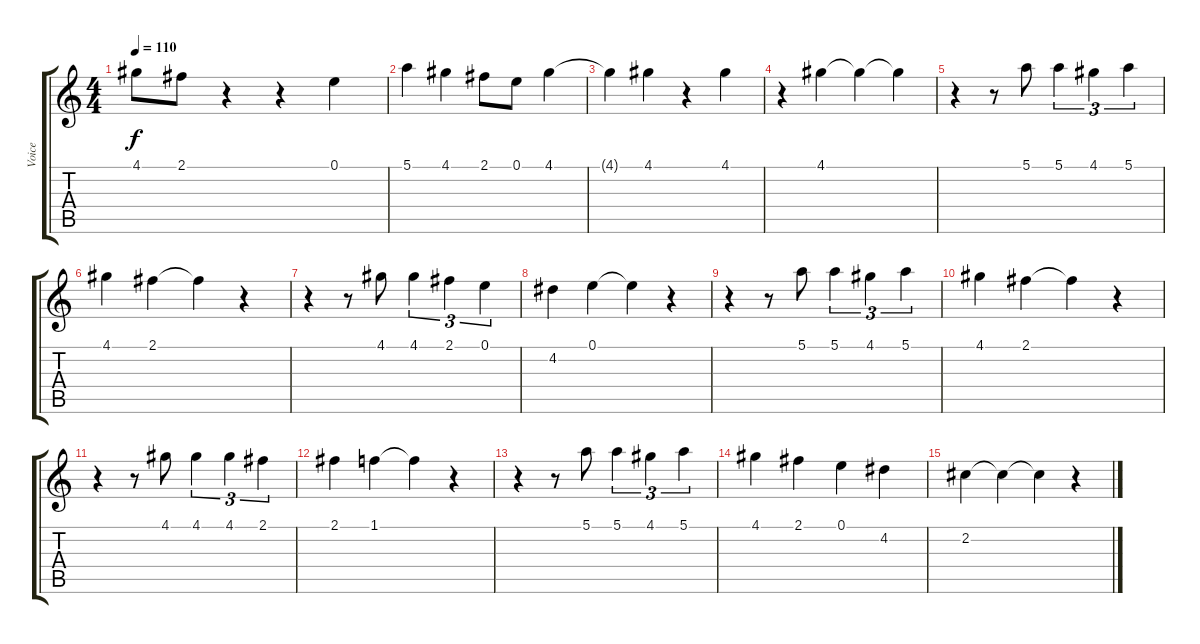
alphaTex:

\track ("Voice" "Voice") {instrument overdrivenguitar}
\staff {score tabs}
\tuning (E4 B3 G3 D3 A2 E2) {hide}
\ts (4 4)
\tempo 110
\clef g2
\ks c
4.1{t}.8{dy f} 2.1.8 r.4 r.4 0.1.4 |
5.1.4 4.1.4 2.1.8 0.1.8 4.1.4 |
4.1{t}.4 4.1.4 r.4 4.1.4 |
r.4 4.1.4 4.1{t}.4 4.1{t}.4 |
r.4 r.8 5.1.8 5.1.4{tu (3 2)} 4.1.4{tu (3 2)} 5.1.4{tu (3 2)} |
4.1.4 2.1.4 2.1{t}.4 r.4 |
r.4 r.8 4.1.8 4.1.4{tu (3 2)} 2.1.4{tu (3 2)} 0.1.4{tu (3 2)} |
4.2.4 0.1.4 0.1{t}.4 r.4 |
r.4 r.8 5.1.8 5.1.4{tu (3 2)} 4.1.4{tu (3 2)} 5.1.4{tu (3 2)} |
4.1.4 2.1.4 2.1{t}.4 r.4 |
r.4 r.8 4.1.8 4.1.4{tu (3 2)} 4.1.4{tu (3 2)} 2.1.4{tu (3 2)} |
2.1.4 1.1.4 1.1{t}.4 r.4 |
r.4 r.8 5.1.8 5.1.4{tu (3 2)} 4.1.4{tu (3 2)} 5.1.4{tu (3 2)} |
4.1.4 2.1.4 0.1.4 4.2.4 |
2.2.4 2.2{t}.4 2.2{t}.4 r.4
